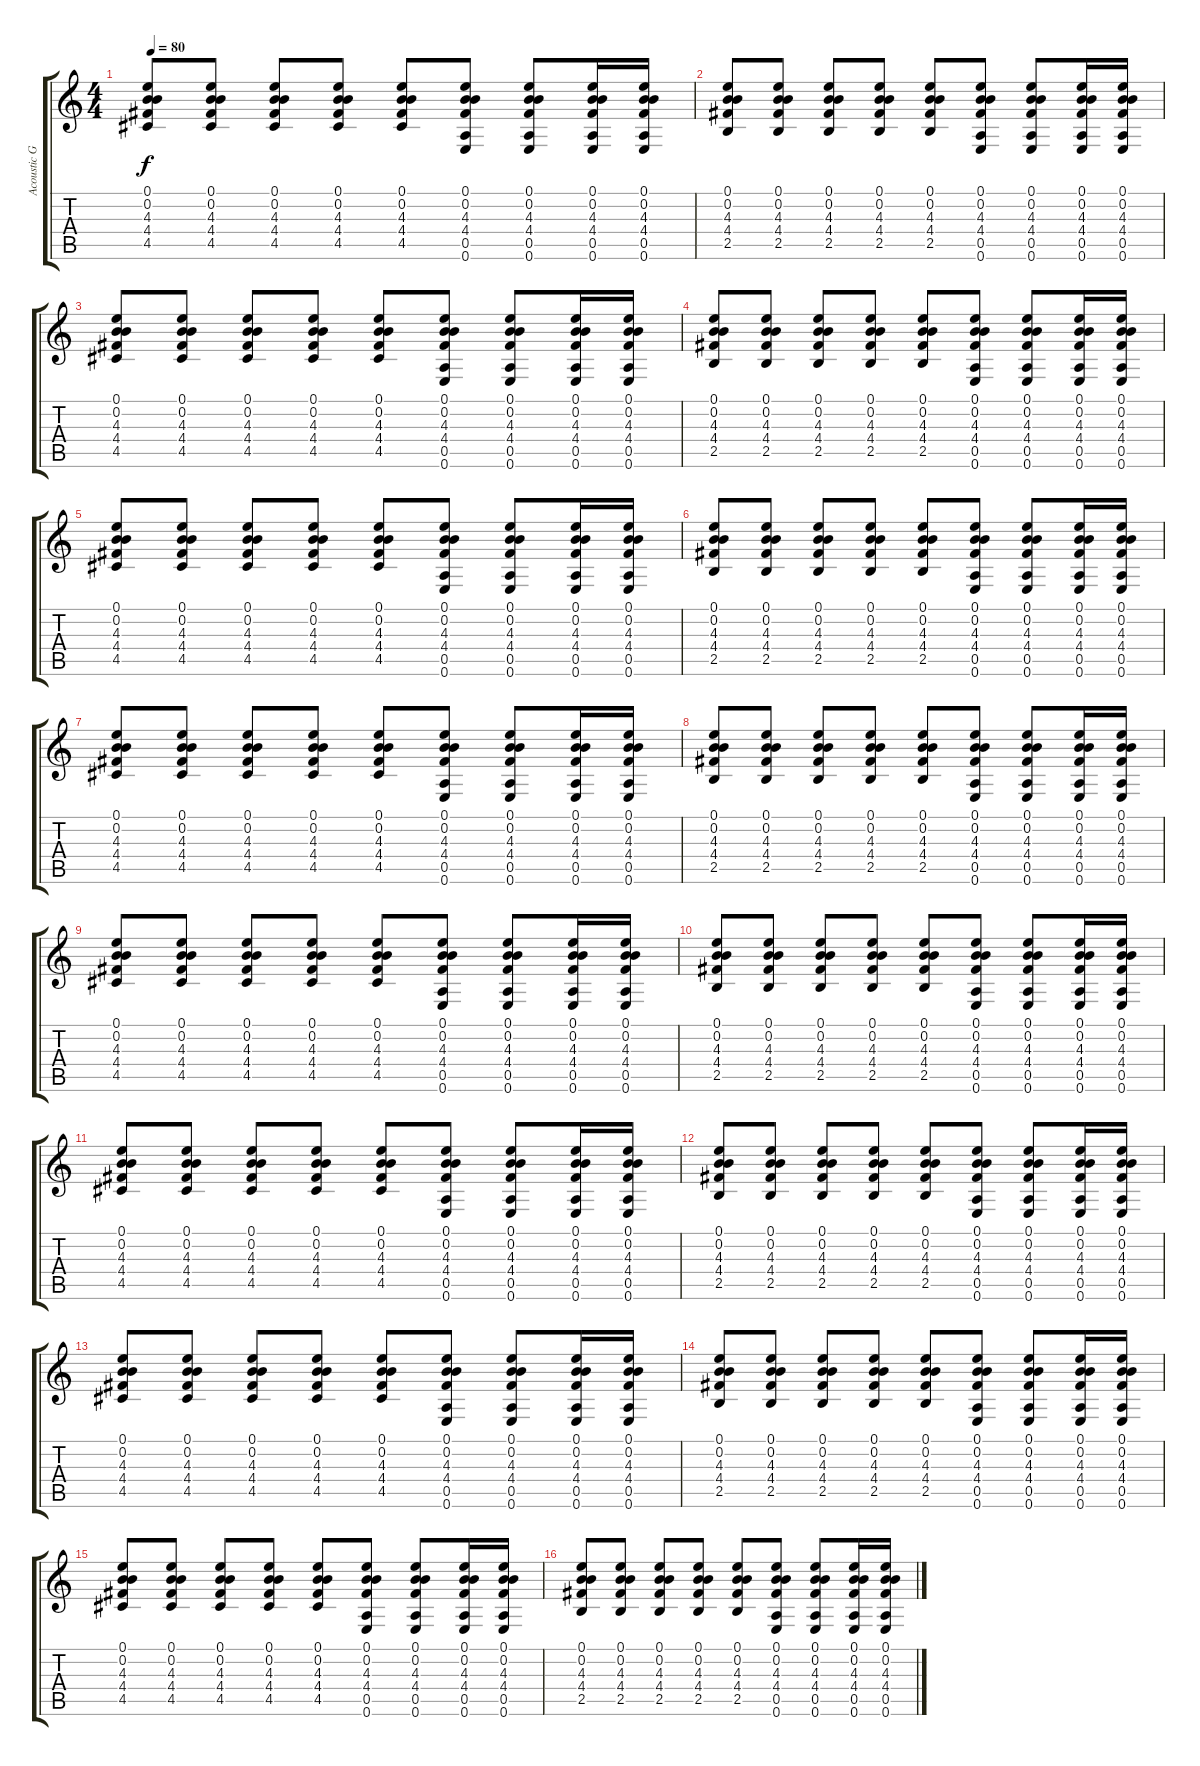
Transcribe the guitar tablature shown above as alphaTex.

\track ("Acoustic Guitar" "Acoustic G") {instrument acousticguitarsteel}
\staff {score tabs}
\tuning (E4 B3 G3 D3 A2 E2) {hide}
\ts (4 4)
\tempo 80
\clef g2
\ks c
(0.1 0.2 4.3 4.4 4.5).8{dy f volume 8} (0.1 0.2 4.3 4.4 4.5).8 (0.1 0.2 4.3 4.4 4.5).8 (0.1 0.2 4.3 4.4 4.5).8 (0.1 0.2 4.3 4.4 4.5).8 (0.1 0.2 4.3 4.4 0.5 0.6).8 (0.1 0.2 4.3 4.4 0.5 0.6).8 (0.1 0.2 4.3 4.4 0.5 0.6).16 (0.1 0.2 4.3 4.4 0.5 0.6).16 |
(0.1 0.2 4.3 4.4 2.5).8 (0.1 0.2 4.3 4.4 2.5).8 (0.1 0.2 4.3 4.4 2.5).8 (0.1 0.2 4.3 4.4 2.5).8 (0.1 0.2 4.3 4.4 2.5).8 (0.1 0.2 4.3 4.4 0.5 0.6).8 (0.1 0.2 4.3 4.4 0.5 0.6).8 (0.1 0.2 4.3 4.4 0.5 0.6).16 (0.1 0.2 4.3 4.4 0.5 0.6).16 |
(0.1 0.2 4.3 4.4 4.5).8 (0.1 0.2 4.3 4.4 4.5).8 (0.1 0.2 4.3 4.4 4.5).8 (0.1 0.2 4.3 4.4 4.5).8 (0.1 0.2 4.3 4.4 4.5).8 (0.1 0.2 4.3 4.4 0.5 0.6).8 (0.1 0.2 4.3 4.4 0.5 0.6).8 (0.1 0.2 4.3 4.4 0.5 0.6).16 (0.1 0.2 4.3 4.4 0.5 0.6).16 |
(0.1 0.2 4.3 4.4 2.5).8 (0.1 0.2 4.3 4.4 2.5).8 (0.1 0.2 4.3 4.4 2.5).8 (0.1 0.2 4.3 4.4 2.5).8 (0.1 0.2 4.3 4.4 2.5).8 (0.1 0.2 4.3 4.4 0.5 0.6).8 (0.1 0.2 4.3 4.4 0.5 0.6).8 (0.1 0.2 4.3 4.4 0.5 0.6).16 (0.1 0.2 4.3 4.4 0.5 0.6).16 |
(0.1 0.2 4.3 4.4 4.5).8 (0.1 0.2 4.3 4.4 4.5).8 (0.1 0.2 4.3 4.4 4.5).8 (0.1 0.2 4.3 4.4 4.5).8 (0.1 0.2 4.3 4.4 4.5).8 (0.1 0.2 4.3 4.4 0.5 0.6).8 (0.1 0.2 4.3 4.4 0.5 0.6).8 (0.1 0.2 4.3 4.4 0.5 0.6).16 (0.1 0.2 4.3 4.4 0.5 0.6).16 |
(0.1 0.2 4.3 4.4 2.5).8 (0.1 0.2 4.3 4.4 2.5).8 (0.1 0.2 4.3 4.4 2.5).8 (0.1 0.2 4.3 4.4 2.5).8 (0.1 0.2 4.3 4.4 2.5).8 (0.1 0.2 4.3 4.4 0.5 0.6).8 (0.1 0.2 4.3 4.4 0.5 0.6).8 (0.1 0.2 4.3 4.4 0.5 0.6).16 (0.1 0.2 4.3 4.4 0.5 0.6).16 |
(0.1 0.2 4.3 4.4 4.5).8 (0.1 0.2 4.3 4.4 4.5).8 (0.1 0.2 4.3 4.4 4.5).8 (0.1 0.2 4.3 4.4 4.5).8 (0.1 0.2 4.3 4.4 4.5).8 (0.1 0.2 4.3 4.4 0.5 0.6).8 (0.1 0.2 4.3 4.4 0.5 0.6).8 (0.1 0.2 4.3 4.4 0.5 0.6).16 (0.1 0.2 4.3 4.4 0.5 0.6).16 |
(0.1 0.2 4.3 4.4 2.5).8 (0.1 0.2 4.3 4.4 2.5).8 (0.1 0.2 4.3 4.4 2.5).8 (0.1 0.2 4.3 4.4 2.5).8 (0.1 0.2 4.3 4.4 2.5).8 (0.1 0.2 4.3 4.4 0.5 0.6).8 (0.1 0.2 4.3 4.4 0.5 0.6).8 (0.1 0.2 4.3 4.4 0.5 0.6).16 (0.1 0.2 4.3 4.4 0.5 0.6).16 |
(0.1 0.2 4.3 4.4 4.5).8{volume 13} (0.1 0.2 4.3 4.4 4.5).8 (0.1 0.2 4.3 4.4 4.5).8 (0.1 0.2 4.3 4.4 4.5).8 (0.1 0.2 4.3 4.4 4.5).8 (0.1 0.2 4.3 4.4 0.5 0.6).8 (0.1 0.2 4.3 4.4 0.5 0.6).8 (0.1 0.2 4.3 4.4 0.5 0.6).16 (0.1 0.2 4.3 4.4 0.5 0.6).16 |
(0.1 0.2 4.3 4.4 2.5).8 (0.1 0.2 4.3 4.4 2.5).8 (0.1 0.2 4.3 4.4 2.5).8 (0.1 0.2 4.3 4.4 2.5).8 (0.1 0.2 4.3 4.4 2.5).8 (0.1 0.2 4.3 4.4 0.5 0.6).8 (0.1 0.2 4.3 4.4 0.5 0.6).8 (0.1 0.2 4.3 4.4 0.5 0.6).16 (0.1 0.2 4.3 4.4 0.5 0.6).16 |
(0.1 0.2 4.3 4.4 4.5).8 (0.1 0.2 4.3 4.4 4.5).8 (0.1 0.2 4.3 4.4 4.5).8 (0.1 0.2 4.3 4.4 4.5).8 (0.1 0.2 4.3 4.4 4.5).8 (0.1 0.2 4.3 4.4 0.5 0.6).8 (0.1 0.2 4.3 4.4 0.5 0.6).8 (0.1 0.2 4.3 4.4 0.5 0.6).16 (0.1 0.2 4.3 4.4 0.5 0.6).16 |
(0.1 0.2 4.3 4.4 2.5).8 (0.1 0.2 4.3 4.4 2.5).8 (0.1 0.2 4.3 4.4 2.5).8 (0.1 0.2 4.3 4.4 2.5).8 (0.1 0.2 4.3 4.4 2.5).8 (0.1 0.2 4.3 4.4 0.5 0.6).8 (0.1 0.2 4.3 4.4 0.5 0.6).8 (0.1 0.2 4.3 4.4 0.5 0.6).16 (0.1 0.2 4.3 4.4 0.5 0.6).16 |
(0.1 0.2 4.3 4.4 4.5).8 (0.1 0.2 4.3 4.4 4.5).8 (0.1 0.2 4.3 4.4 4.5).8 (0.1 0.2 4.3 4.4 4.5).8 (0.1 0.2 4.3 4.4 4.5).8 (0.1 0.2 4.3 4.4 0.5 0.6).8 (0.1 0.2 4.3 4.4 0.5 0.6).8 (0.1 0.2 4.3 4.4 0.5 0.6).16 (0.1 0.2 4.3 4.4 0.5 0.6).16 |
(0.1 0.2 4.3 4.4 2.5).8 (0.1 0.2 4.3 4.4 2.5).8 (0.1 0.2 4.3 4.4 2.5).8 (0.1 0.2 4.3 4.4 2.5).8 (0.1 0.2 4.3 4.4 2.5).8 (0.1 0.2 4.3 4.4 0.5 0.6).8 (0.1 0.2 4.3 4.4 0.5 0.6).8 (0.1 0.2 4.3 4.4 0.5 0.6).16 (0.1 0.2 4.3 4.4 0.5 0.6).16 |
(0.1 0.2 4.3 4.4 4.5).8 (0.1 0.2 4.3 4.4 4.5).8 (0.1 0.2 4.3 4.4 4.5).8 (0.1 0.2 4.3 4.4 4.5).8 (0.1 0.2 4.3 4.4 4.5).8 (0.1 0.2 4.3 4.4 0.5 0.6).8 (0.1 0.2 4.3 4.4 0.5 0.6).8 (0.1 0.2 4.3 4.4 0.5 0.6).16 (0.1 0.2 4.3 4.4 0.5 0.6).16 |
(0.1 0.2 4.3 4.4 2.5).8 (0.1 0.2 4.3 4.4 2.5).8 (0.1 0.2 4.3 4.4 2.5).8 (0.1 0.2 4.3 4.4 2.5).8 (0.1 0.2 4.3 4.4 2.5).8 (0.1 0.2 4.3 4.4 0.5 0.6).8 (0.1 0.2 4.3 4.4 0.5 0.6).8 (0.1 0.2 4.3 4.4 0.5 0.6).16 (0.1 0.2 4.3 4.4 0.5 0.6).16
